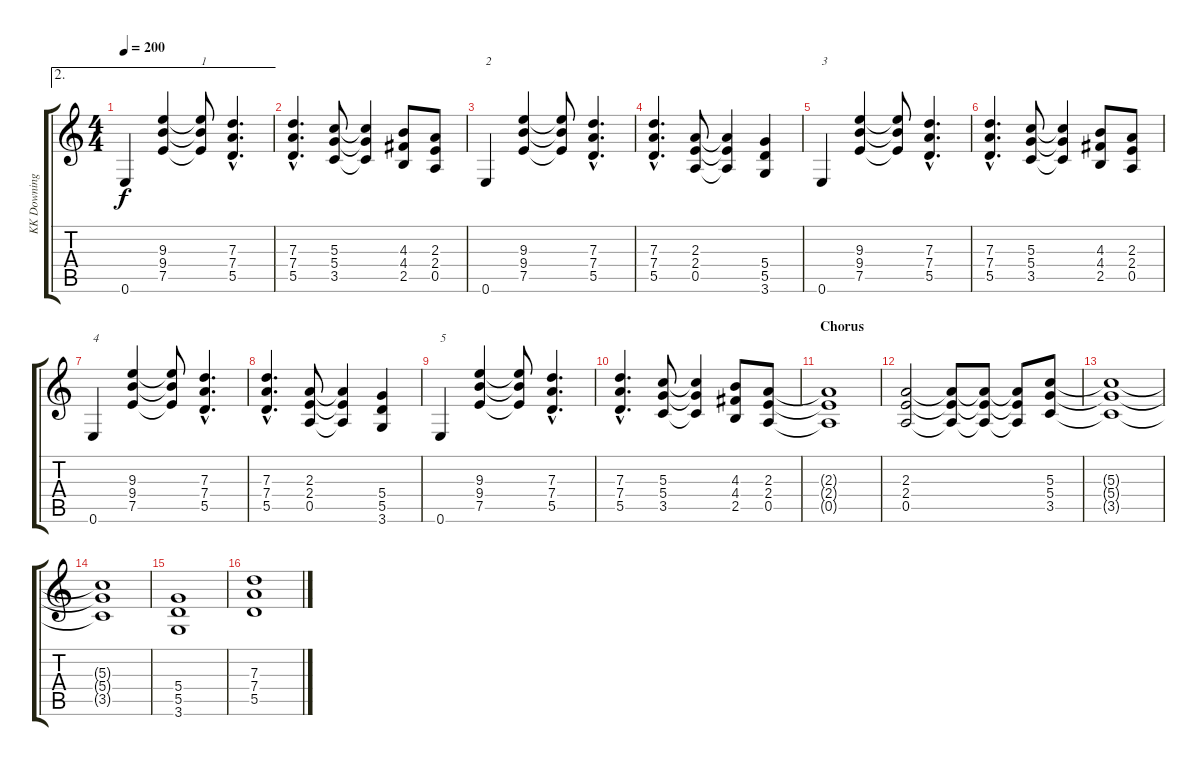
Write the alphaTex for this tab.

\track ("KK Downing" "KK Downing") {instrument overdrivenguitar}
\staff {score tabs}
\tuning (E4 B3 G3 D3 A2 E2) {hide}
\ae 2
\ts (4 4)
\tempo 200
\clef g2
\ks c
0.6.4{dy f} (9.3 9.4 7.5).4 (9.3{t} 9.4{t} 7.5{t}).8{txt "1"} (7.3{hac} 7.4{hac} 5.5{hac}).4{d} |
(7.3{hac} 7.4{hac} 5.5{hac}).4{d} (5.3 5.4 3.5).8 (5.3{t} 5.4{t} 3.5{t}).4 (4.3 4.4 2.5).8 (2.3 2.4 0.5).8 |
0.6.4{txt "2"} (9.3 9.4 7.5).4 (9.3{t} 9.4{t} 7.5{t}).8 (7.3{hac} 7.4{hac} 5.5{hac}).4{d} |
(7.3{hac} 7.4{hac} 5.5{hac}).4{d} (2.3 2.4 0.5).8 (2.3{t} 2.4{t} 0.5{t}).4 (5.4 5.5 3.6).4 |
0.6.4{txt "3"} (9.3 9.4 7.5).4 (9.3{t} 9.4{t} 7.5{t}).8 (7.3{hac} 7.4{hac} 5.5{hac}).4{d} |
(7.3{hac} 7.4{hac} 5.5{hac}).4{d} (5.3 5.4 3.5).8 (5.3{t} 5.4{t} 3.5{t}).4 (4.3 4.4 2.5).8 (2.3 2.4 0.5).8 |
0.6.4{txt "4"} (9.3 9.4 7.5).4 (9.3{t} 9.4{t} 7.5{t}).8 (7.3{hac} 7.4{hac} 5.5{hac}).4{d} |
(7.3{hac} 7.4{hac} 5.5{hac}).4{d} (2.3 2.4 0.5).8 (2.3{t} 2.4{t} 0.5{t}).4 (5.4 5.5 3.6).4 |
0.6.4{txt "5"} (9.3 9.4 7.5).4 (9.3{t} 9.4{t} 7.5{t}).8 (7.3{hac} 7.4{hac} 5.5{hac}).4{d} |
(7.3{hac} 7.4{hac} 5.5{hac}).4{d} (5.3 5.4 3.5).8 (5.3{t} 5.4{t} 3.5{t}).4 (4.3 4.4 2.5).8 (2.3 2.4 0.5).8 |
\section ("" "Chorus")
(2.3{t} 2.4{t} 0.5{t}).1 |
(2.3 2.4 0.5).2 (2.3{t} 2.4{t} 0.5{t}).8 (2.3{t} 2.4{t} 0.5{t}).8 (2.3{t} 2.4{t} 0.5{t}).8 (5.3 5.4 3.5).8 |
(5.3{t} 5.4{t} 3.5{t}).1 |
(5.3{t} 5.4{t} 3.5{t}).1 |
(5.4 5.5 3.6).1 |
(7.3 7.4 5.5).1
